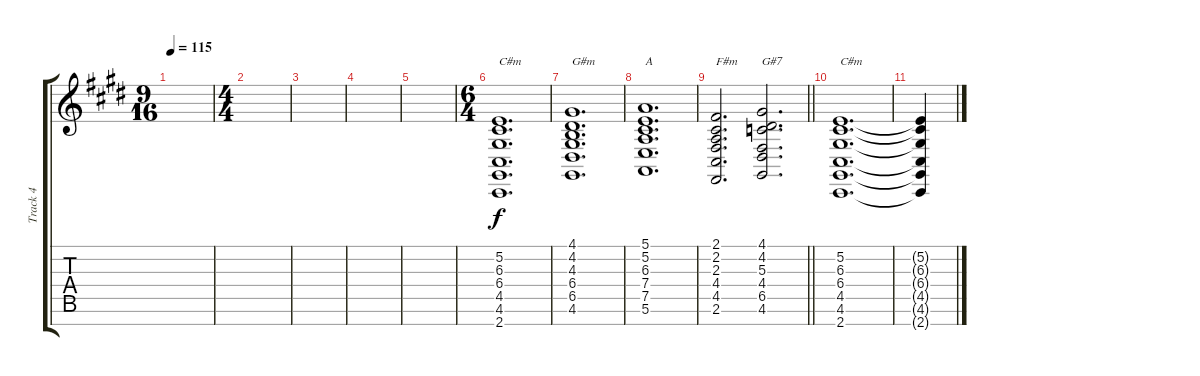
\track ("Track 4" "Track 4") {instrument churchorgan}
\staff {score tabs}
\tuning (E4 B3 G3 D3 A2 E2 B1) {hide}
\ts (9 16)
\tempo 115
\clef g2
\ks c#minor
|
\ts (4 4)
|
|
|
|
\ts (6 4)
(5.2 6.3 6.4 4.5 4.6 2.7).1{d txt "C#m" dy f volume 12} |
(4.1 4.2 4.3 6.4 6.5 4.6).1{d txt "G#m"} |
(5.1 5.2 6.3 7.4 7.5 5.6).1{d txt "A"} |
\barLineRight lightlight
(2.1 2.2 2.3 4.4 4.5 2.6).2{d txt "F#m"} (4.1 4.2 5.3 4.4 6.5 4.6).2{d txt "G#7"} |
(5.2 6.3 6.4 4.5 4.6 2.7).1{d txt "C#m"} |
(5.2{t} 6.3{t} 6.4{t} 4.5{t} 4.6{t} 2.7{t}).4
